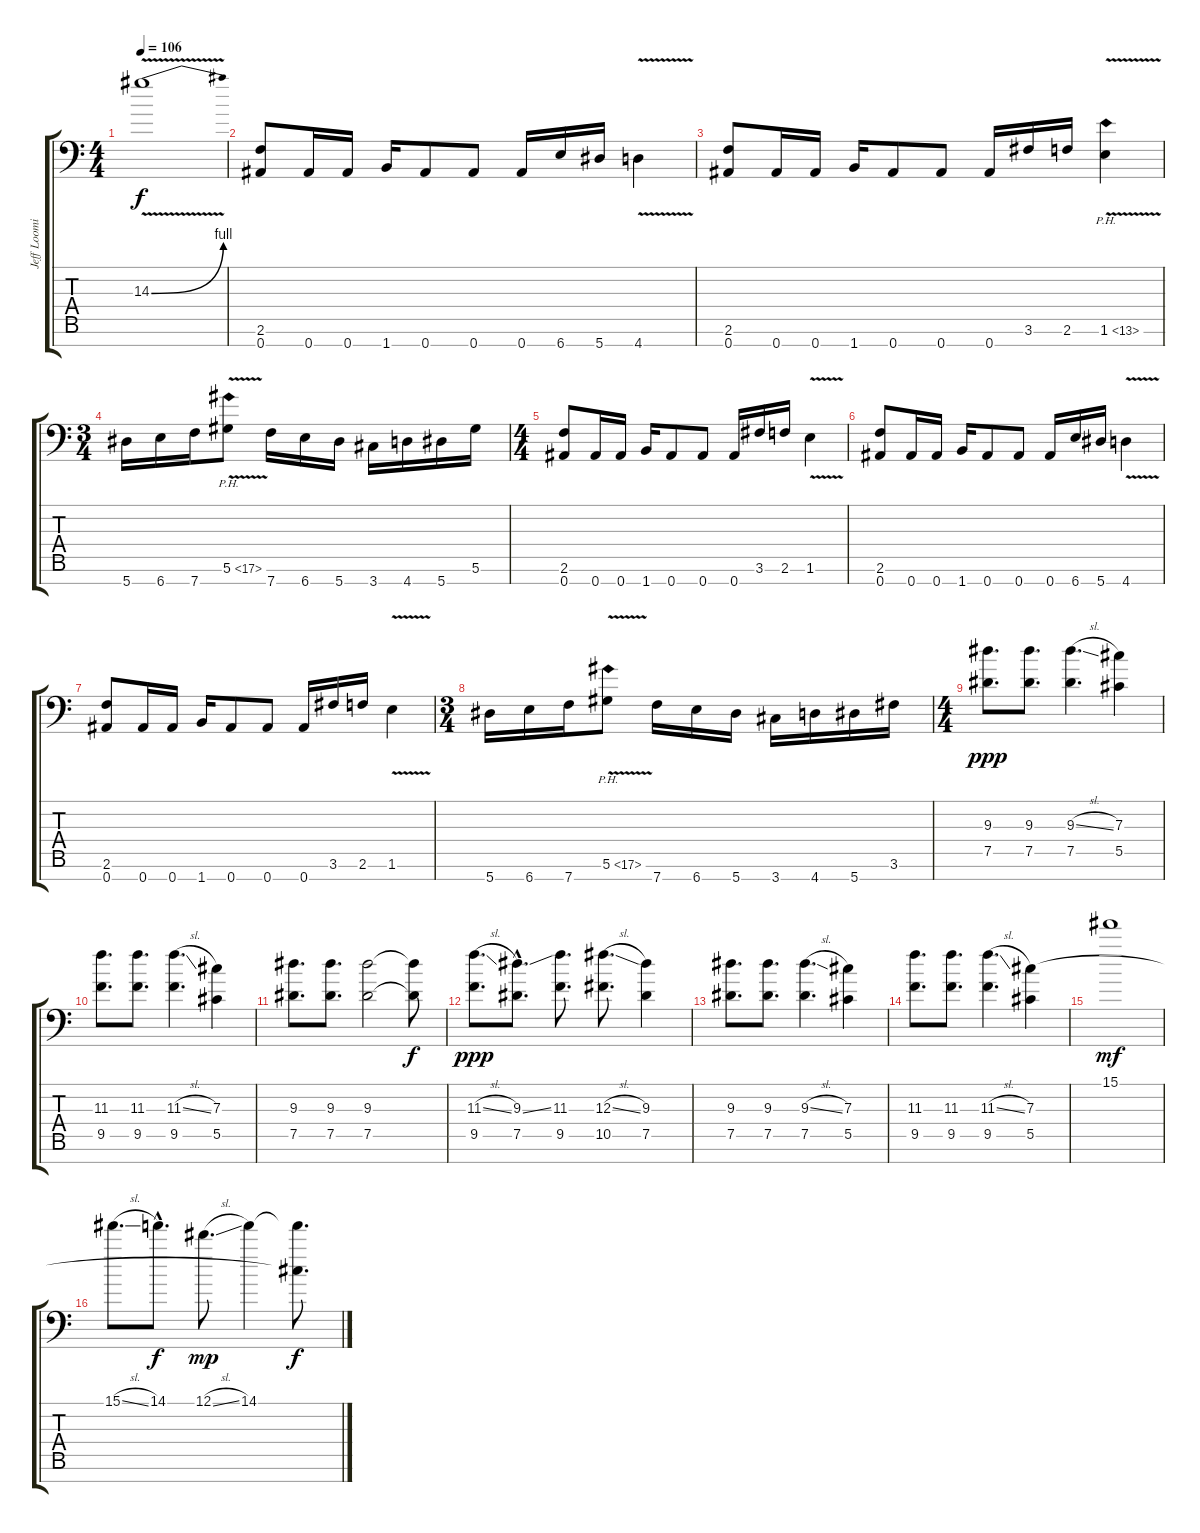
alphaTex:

\track ("Jeff Loomis" "Jeff Loomi") {instrument distortionguitar}
\staff {score tabs}
\tuning (Eb4 Bb3 Gb3 Db3 Ab2 Eb2 Bb1) {hide}
\ts (4 4)
\tempo 106
\clef f4
\ks c
14.3{be (bend 0 0 60 4) v}.1{dy f} |
(2.6 0.7).8 0.7.16 0.7.16 1.7.16 0.7.8 0.7.8 0.7.16 6.7.16 5.7.16 4.7{v}.4 |
(2.6 0.7).8 0.7.16 0.7.16 1.7.16 0.7.8 0.7.8 0.7.16 3.6.16 2.6.16 1.6{ph 12 v}.4 |
\ts (3 4)
5.7.16 6.7.16 7.7.16 5.6{ph 12 v}.8 7.7.16 6.7.16 5.7.16 3.7.16 4.7.16 5.7.16 5.6.16 |
\ts (4 4)
(2.6 0.7).8 0.7.16 0.7.16 1.7.16 0.7.8 0.7.8 0.7.16 3.6.16 2.6.16 1.6{v}.4 |
(2.6 0.7).8 0.7.16 0.7.16 1.7.16 0.7.8 0.7.8 0.7.16 6.7.16 5.7.16 4.7{v}.4 |
(2.6 0.7).8 0.7.16 0.7.16 1.7.16 0.7.8 0.7.8 0.7.16 3.6.16 2.6.16 1.6{v}.4 |
\ts (3 4)
5.7.16 6.7.16 7.7.16 5.6{ph 12 v}.8 7.7.16 6.7.16 5.7.16 3.7.16 4.7.16 5.7.16 3.6.16 |
\ts (4 4)
(9.3 7.5).8{d dy ppp} (9.3 7.5).8{d} (9.3{sl} 7.5).4{d} (7.3 5.5).4 |
(11.3 9.5).8{d} (11.3 9.5).8{d} (11.3{sl} 9.5).4{d} (7.3 5.5).4 |
(9.3 7.5).8{d} (9.3 7.5).8{d} (9.3 7.5).2 (9.3{t} 7.5{t}).8{dy f} |
(11.3{sl} 9.5).8{d dy ppp} (9.3{ss hac} 7.5).8{d} (11.3 9.5).8{d} (12.3{sl} 10.5).8{d} (9.3 7.5).4 |
(9.3 7.5).8{d} (9.3 7.5).8{d} (9.3{sl} 7.5).4{d} (7.3 5.5).4 |
(11.3 9.5).8{d} (11.3 9.5).8{d} (11.3{sl} 9.5).4{d} (7.3 5.5).4 |
15.1.1{dy mf} |
15.1{sl}.8{d} 14.1{hac}.8{d dy f} 12.1{sl}.8{d dy mp} 14.1.4 (14.1{t} 7.3{t}).8{d dy f}
